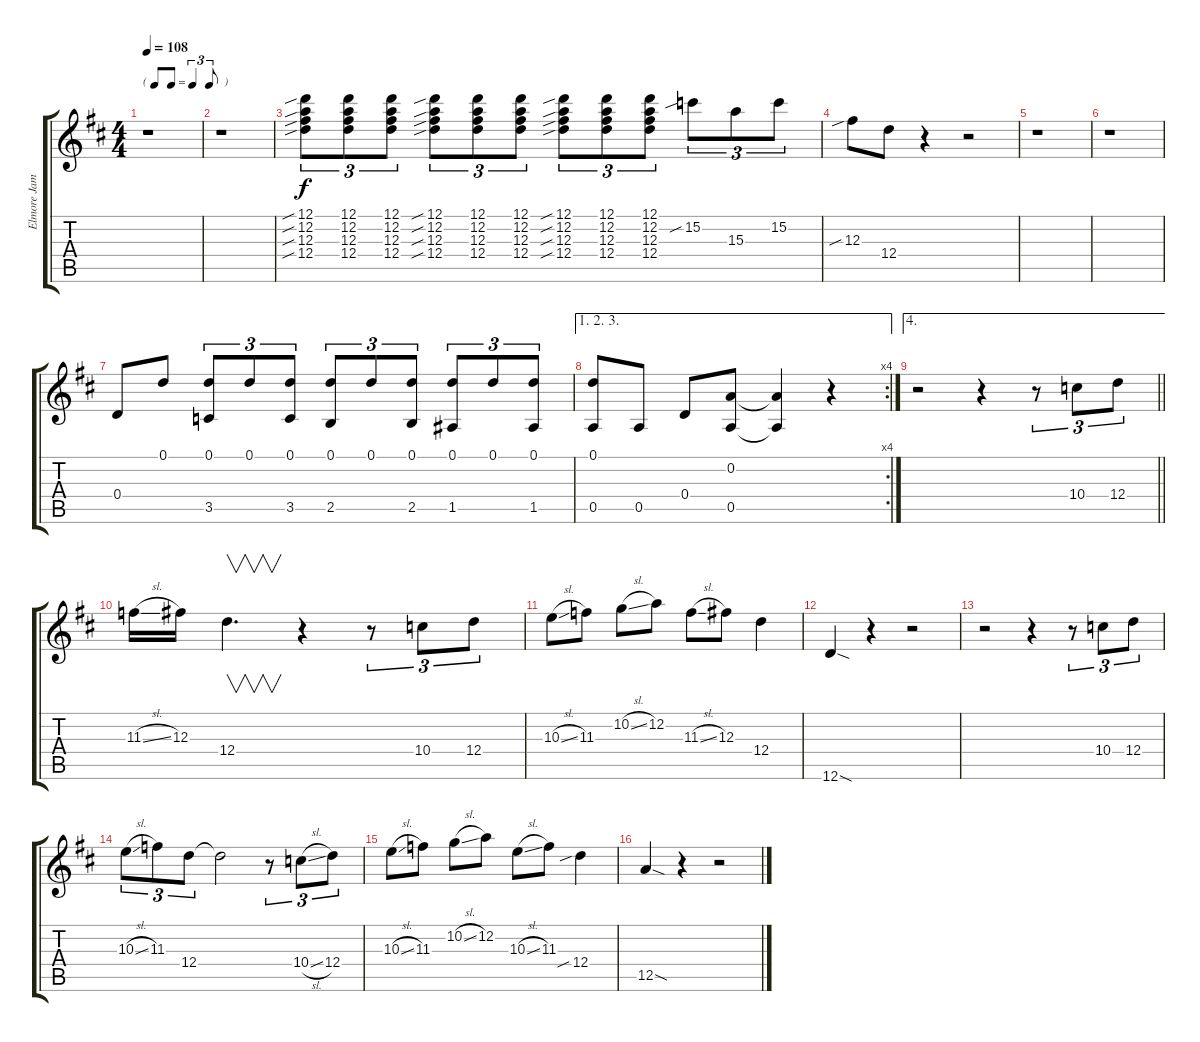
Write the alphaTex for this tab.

\track ("Elmore James" "Elmore Jam") {instrument overdrivenguitar}
\staff {score tabs}
\tuning (D4 A3 Gb3 D3 A2 D2) {hide}
\ts (4 4)
\tf triplet8th
\tempo 108
\clef g2
\ks d
r.1{dy f} |
r.1 |
(12.1{sib} 12.2{sib} 12.3{sib} 12.4{sib}).8{tu (3 2)} (12.1 12.2 12.3 12.4).8{tu (3 2)} (12.1 12.2 12.3 12.4).8{tu (3 2)} (12.1{sib} 12.2{sib} 12.3{sib} 12.4{sib}).8{tu (3 2)} (12.1 12.2 12.3 12.4).8{tu (3 2)} (12.1 12.2 12.3 12.4).8{tu (3 2)} (12.1{sib} 12.2{sib} 12.3{sib} 12.4{sib}).8{tu (3 2)} (12.1 12.2 12.3 12.4).8{tu (3 2)} (12.1 12.2 12.3 12.4).8{tu (3 2)} 15.2{sib}.8{tu (3 2)} 15.3.8{tu (3 2)} 15.2.8{tu (3 2)} |
12.3{sib}.8 12.4.8 r.4 r.2 |
r.1 |
r.1 |
0.4.8 0.1.8 (0.1 3.5).8{tu (3 2)} 0.1.8{tu (3 2)} (0.1 3.5).8{tu (3 2)} (0.1 2.5).8{tu (3 2)} 0.1.8{tu (3 2)} (0.1 2.5).8{tu (3 2)} (0.1 1.5).8{tu (3 2)} 0.1.8{tu (3 2)} (0.1 1.5).8{tu (3 2)} |
\ae (1 2 3)
\rc 4
(0.1 0.5).8 0.5.8 0.4.8 (0.2 0.5).8 (0.2{t} 0.5{t}).4 r.4 |
\ae 4
\barLineRight lightlight
r.2 r.4 r.8{tu (3 2)} 10.4.8{tu (3 2)} 12.4.8{tu (3 2)} |
11.3{sl}.16 12.3.16 12.4.4{v d} r.4 r.8{tu (3 2)} 10.4.8{tu (3 2)} 12.4.8{tu (3 2)} |
10.3{sl}.8 11.3.8 10.2{sl}.8 12.2.8 11.3{sl}.8 12.3.8 12.4.4 |
12.6{sod}.4 r.4 r.2 |
r.2 r.4 r.8{tu (3 2)} 10.4.8{tu (3 2)} 12.4.8{tu (3 2)} |
10.3{sl}.8{tu (3 2)} 11.3.8{tu (3 2)} 12.4.8{tu (3 2)} 12.4{t}.2 r.8{tu (3 2)} 10.4{sl}.8{tu (3 2)} 12.4.8{tu (3 2)} |
10.3{sl}.8 11.3.8 10.2{sl}.8 12.2.8 10.3{sl}.8 11.3.8 12.4{sib}.4 |
12.5{sod}.4 r.4 r.2
